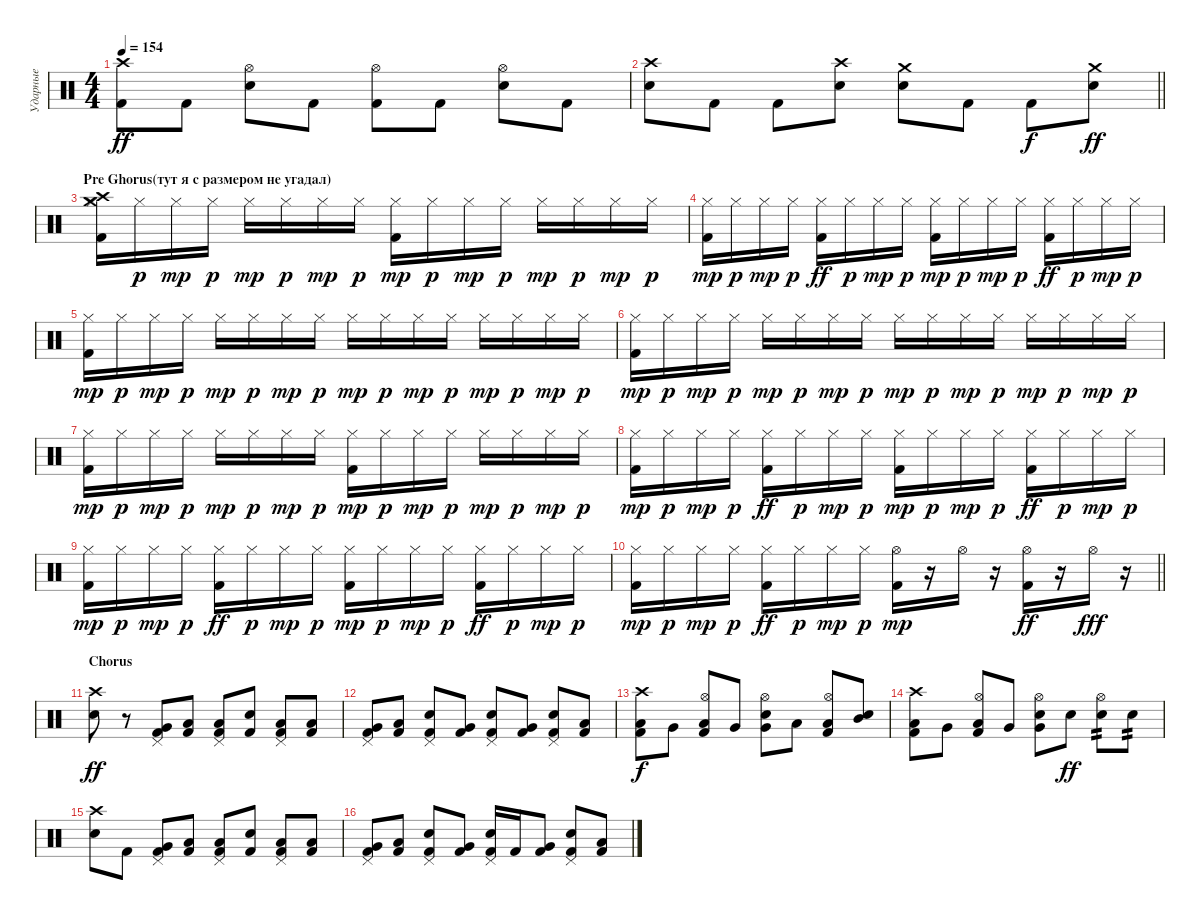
\track ("Ударные" "Ударные") {instrument percussion}
\staff {score}
\articulation defaults
\ts (4 4)
\tempo 154
\clef neutral
\ks c
("Crash high (hit)" "Kick (hit) 2").8{dy ff} "Kick (hit) 2".8 ("Hi-Hat (open)" "Electric Snare (hit)").8 "Kick (hit) 2".8 ("Hi-Hat (open)" "Kick (hit) 2").8 "Kick (hit) 2".8 ("Hi-Hat (open)" "Electric Snare (hit)").8 "Kick (hit) 2".8 |
\barLineRight lightlight
("Crash high (hit)" "Electric Snare (hit)").8 "Kick (hit) 2".8 "Kick (hit) 2".8 ("Crash high (hit)" "Electric Snare (hit)").8 ("Crash medium (hit)" "Electric Snare (hit)").8 "Kick (hit) 2".8 "Kick (hit) 2".8{dy f} ("Crash medium (hit)" "Electric Snare (hit)").8{dy ff} |
\section ("" "Pre Ghorus(тут я с размером не угадал)")
("Hi-Hat (closed)" "Crash high (hit)" "Crash medium (hit)" "Kick (hit) 2").16 "Hi-Hat (closed)".16{dy p} "Hi-Hat (closed)".16{dy mp} "Hi-Hat (closed)".16{dy p} "Hi-Hat (closed)".16{dy mp} "Hi-Hat (closed)".16{dy p} "Hi-Hat (closed)".16{dy mp} "Hi-Hat (closed)".16{dy p} ("Hi-Hat (closed)" "Kick (hit) 2").16{dy mp} "Hi-Hat (closed)".16{dy p} "Hi-Hat (closed)".16{dy mp} "Hi-Hat (closed)".16{dy p} "Hi-Hat (closed)".16{dy mp} "Hi-Hat (closed)".16{dy p} "Hi-Hat (closed)".16{dy mp} "Hi-Hat (closed)".16{dy p} |
("Hi-Hat (closed)" "Kick (hit) 2").16{dy mp} "Hi-Hat (closed)".16{dy p} "Hi-Hat (closed)".16{dy mp} "Hi-Hat (closed)".16{dy p} ("Hi-Hat (closed)" "Kick (hit) 2").16{dy ff} "Hi-Hat (closed)".16{dy p} "Hi-Hat (closed)".16{dy mp} "Hi-Hat (closed)".16{dy p} ("Hi-Hat (closed)" "Kick (hit) 2").16{dy mp} "Hi-Hat (closed)".16{dy p} "Hi-Hat (closed)".16{dy mp} "Hi-Hat (closed)".16{dy p} ("Hi-Hat (closed)" "Kick (hit) 2").16{dy ff} "Hi-Hat (closed)".16{dy p} "Hi-Hat (closed)".16{dy mp} "Hi-Hat (closed)".16{dy p} |
("Hi-Hat (closed)" "Kick (hit) 2").16{dy mp} "Hi-Hat (closed)".16{dy p} "Hi-Hat (closed)".16{dy mp} "Hi-Hat (closed)".16{dy p} "Hi-Hat (closed)".16{dy mp} "Hi-Hat (closed)".16{dy p} "Hi-Hat (closed)".16{dy mp} "Hi-Hat (closed)".16{dy p} "Hi-Hat (closed)".16{dy mp} "Hi-Hat (closed)".16{dy p} "Hi-Hat (closed)".16{dy mp} "Hi-Hat (closed)".16{dy p} "Hi-Hat (closed)".16{dy mp} "Hi-Hat (closed)".16{dy p} "Hi-Hat (closed)".16{dy mp} "Hi-Hat (closed)".16{dy p} |
("Hi-Hat (closed)" "Kick (hit) 2").16{dy mp} "Hi-Hat (closed)".16{dy p} "Hi-Hat (closed)".16{dy mp} "Hi-Hat (closed)".16{dy p} "Hi-Hat (closed)".16{dy mp} "Hi-Hat (closed)".16{dy p} "Hi-Hat (closed)".16{dy mp} "Hi-Hat (closed)".16{dy p} "Hi-Hat (closed)".16{dy mp} "Hi-Hat (closed)".16{dy p} "Hi-Hat (closed)".16{dy mp} "Hi-Hat (closed)".16{dy p} "Hi-Hat (closed)".16{dy mp} "Hi-Hat (closed)".16{dy p} "Hi-Hat (closed)".16{dy mp} "Hi-Hat (closed)".16{dy p} |
("Hi-Hat (closed)" "Kick (hit) 2").16{dy mp} "Hi-Hat (closed)".16{dy p} "Hi-Hat (closed)".16{dy mp} "Hi-Hat (closed)".16{dy p} "Hi-Hat (closed)".16{dy mp} "Hi-Hat (closed)".16{dy p} "Hi-Hat (closed)".16{dy mp} "Hi-Hat (closed)".16{dy p} ("Hi-Hat (closed)" "Kick (hit) 2").16{dy mp} "Hi-Hat (closed)".16{dy p} "Hi-Hat (closed)".16{dy mp} "Hi-Hat (closed)".16{dy p} "Hi-Hat (closed)".16{dy mp} "Hi-Hat (closed)".16{dy p} "Hi-Hat (closed)".16{dy mp} "Hi-Hat (closed)".16{dy p} |
("Hi-Hat (closed)" "Kick (hit) 2").16{dy mp} "Hi-Hat (closed)".16{dy p} "Hi-Hat (closed)".16{dy mp} "Hi-Hat (closed)".16{dy p} ("Hi-Hat (closed)" "Kick (hit) 2").16{dy ff} "Hi-Hat (closed)".16{dy p} "Hi-Hat (closed)".16{dy mp} "Hi-Hat (closed)".16{dy p} ("Hi-Hat (closed)" "Kick (hit) 2").16{dy mp} "Hi-Hat (closed)".16{dy p} "Hi-Hat (closed)".16{dy mp} "Hi-Hat (closed)".16{dy p} ("Hi-Hat (closed)" "Kick (hit) 2").16{dy ff} "Hi-Hat (closed)".16{dy p} "Hi-Hat (closed)".16{dy mp} "Hi-Hat (closed)".16{dy p} |
("Hi-Hat (closed)" "Kick (hit) 2").16{dy mp} "Hi-Hat (closed)".16{dy p} "Hi-Hat (closed)".16{dy mp} "Hi-Hat (closed)".16{dy p} ("Hi-Hat (closed)" "Kick (hit) 2").16{dy ff} "Hi-Hat (closed)".16{dy p} "Hi-Hat (closed)".16{dy mp} "Hi-Hat (closed)".16{dy p} ("Hi-Hat (closed)" "Kick (hit) 2").16{dy mp} "Hi-Hat (closed)".16{dy p} "Hi-Hat (closed)".16{dy mp} "Hi-Hat (closed)".16{dy p} ("Hi-Hat (closed)" "Kick (hit) 2").16{dy ff} "Hi-Hat (closed)".16{dy p} "Hi-Hat (closed)".16{dy mp} "Hi-Hat (closed)".16{dy p} |
\barLineRight lightlight
("Hi-Hat (closed)" "Kick (hit) 2").16{dy mp} "Hi-Hat (closed)".16{dy p} "Hi-Hat (closed)".16{dy mp} "Hi-Hat (closed)".16{dy p} ("Hi-Hat (closed)" "Kick (hit) 2").16{dy ff} "Hi-Hat (closed)".16{dy p} "Hi-Hat (closed)".16{dy mp} "Hi-Hat (closed)".16{dy p} ("Hi-Hat (open)" "Kick (hit) 2").16{dy mp} r.16 "Hi-Hat (open)".16 r.16 ("Hi-Hat (open)" "Kick (hit) 2").16{dy ff} r.16 "Hi-Hat (open)".16{dy fff} r.16 |
\section ("" "Chorus")
("Crash high (hit)" "Electric Snare (hit)").8{dy ff} r.8 ("Pedal Hi-Hat (hit)" "Very Low Tom (hit)" "Kick (hit) 2").8 ("Low Floor Tom (hit)" "Kick (hit) 2").8 ("Pedal Hi-Hat (hit)" "Low Tom (hit)" "Kick (hit) 2").8 ("Electric Snare (hit)" "Kick (hit) 2").8 ("Pedal Hi-Hat (hit)" "Low Floor Tom (hit)" "Kick (hit) 2").8 ("Low Tom (hit)" "Kick (hit) 2").8 |
("Pedal Hi-Hat (hit)" "Very Low Tom (hit)" "Kick (hit) 2").8 ("Low Floor Tom (hit)" "Kick (hit) 2").8 ("Pedal Hi-Hat (hit)" "Electric Snare (hit)" "Kick (hit) 2").8 ("Very Low Tom (hit)" "Kick (hit) 2").8 ("Pedal Hi-Hat (hit)" "Electric Snare (hit)" "Kick (hit) 2").8 ("Very Low Tom (hit)" "Kick (hit) 2").8 ("Pedal Hi-Hat (hit)" "Electric Snare (hit)" "Kick (hit) 2").8 ("Low Tom (hit)" "Kick (hit) 2").8 |
("Crash high (hit)" "Low Floor Tom (hit)" "Kick (hit) 2").8{dy f} "Very Low Tom (hit)".8 ("Hi-Hat (open)" "Low Floor Tom (hit)" "Kick (hit) 2").8 "Very Low Tom (hit)".8 ("Hi-Hat (open)" "Very Low Tom (hit)" "Electric Snare (hit)").8 "Low Floor Tom (hit)".8 ("Hi-Hat (open)" "Low Tom (hit)" "Kick (hit) 2").8 ("Mid Tom (hit)" "Electric Snare (hit)").8 |
("Crash high (hit)" "Low Floor Tom (hit)" "Kick (hit) 2").8 "Very Low Tom (hit)".8 ("Hi-Hat (open)" "Low Floor Tom (hit)" "Kick (hit) 2").8 "Very Low Tom (hit)".8 ("Hi-Hat (open)" "Very Low Tom (hit)" "Electric Snare (hit)").8 "Electric Snare (hit)".8{dy ff} ("Hi-Hat (open)" "Electric Snare (hit)").8{tp 2} "Electric Snare (hit)".8{tp 2} |
("Crash high (hit)" "Electric Snare (hit)").8 "Kick (hit) 2".8 ("Pedal Hi-Hat (hit)" "Very Low Tom (hit)" "Kick (hit) 2").8 ("Low Floor Tom (hit)" "Kick (hit) 2").8 ("Pedal Hi-Hat (hit)" "Low Tom (hit)" "Kick (hit) 2").8 ("Electric Snare (hit)" "Kick (hit) 2").8 ("Pedal Hi-Hat (hit)" "Low Floor Tom (hit)" "Kick (hit) 2").8 ("Low Tom (hit)" "Kick (hit) 2").8 |
("Pedal Hi-Hat (hit)" "Very Low Tom (hit)" "Kick (hit) 2").8 ("Low Floor Tom (hit)" "Kick (hit) 2").8 ("Pedal Hi-Hat (hit)" "Electric Snare (hit)" "Kick (hit) 2").8 ("Very Low Tom (hit)" "Kick (hit) 2").8 ("Pedal Hi-Hat (hit)" "Electric Snare (hit)" "Kick (hit) 2").16 "Kick (hit) 2".16 ("Very Low Tom (hit)" "Kick (hit) 2").8 ("Pedal Hi-Hat (hit)" "Electric Snare (hit)" "Kick (hit) 2").8 ("Low Tom (hit)" "Kick (hit) 2").8
